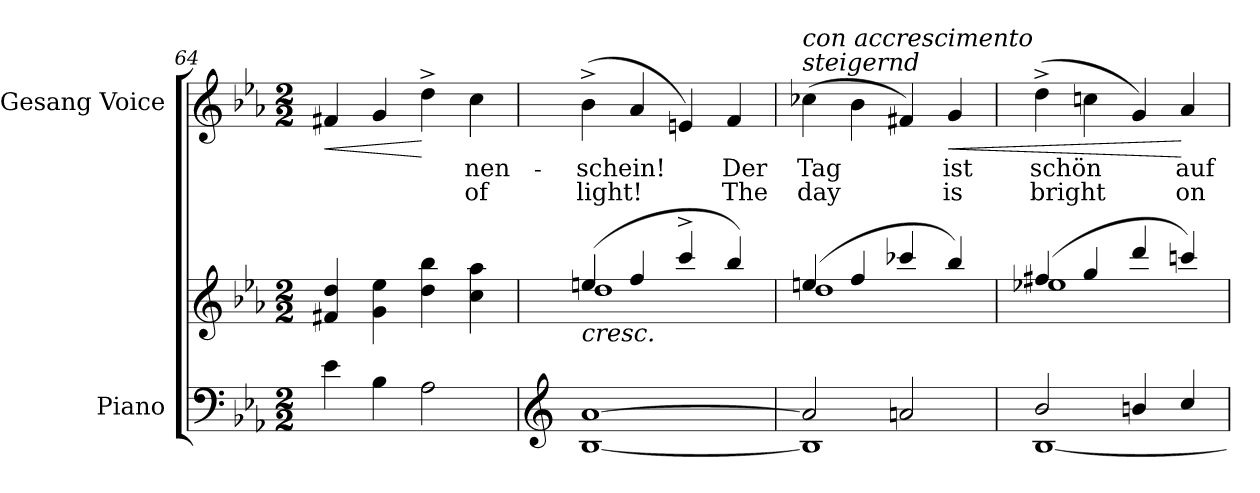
**kern	**kern	**kern	**text	**text	**dynam
*part2	*part2	*part1	*part1	*part1	*part1
*staff3	*staff2	*staff1	*staff1	*staff1	*staff1
*I"Piano	*	*I"Gesang Voice	*	*	*
*I'Pno	*	*	*	*	*
*clefF4	*clefG2	*clefG2	*	*	*
*k[b-e-a-]	*k[b-e-a-]	*k[b-e-a-]	*	*	*
*M2/2	*M2/2	*M2/2	*	*	*
=64	=64	=64	=64	=64	=64
!	!	!	!	!	!LO:HP:b
4e-\	4f#X/ 4dd/	4f#X/	.	.	<
4B-\	4g\ 4ee-\	4g/	.	.	.
2A-\	4dd\ 4bb-\	4dd^\	.	.	[
.	4cc\ 4aa-\	4cc\	-nen-	of	.
=65	=65	=65	=65	=65	=65
*clefG2	*	*	*	*	*
*^	*^	*	*	*	*
!	!	!LO:TX:b:i:t=cresc.	!	!	!	!	!
[1a-	[1B-	(4een/	1dd	(4b-^\	-schein!	light!	.
.	.	4ff/	.	4a-/	.	.	.
.	.	4ccc^/	.	4en/)	.	.	.
.	.	4bb-/)	.	4f/	Der	The	.
=66	=66	=66	=66	=66	=66	=66	=66
!	!	!	!	!LO:TX:i:t=steigernd	!	!	!
!	!	!	!	!LO:TX:i:t=con accrescimento	!	!	!
2a-/]	1B-]	(4een/	1dd	(4cc-X\	Tag	day	.
.	.	4ff/	.	4b-\	.	.	.
2an/	.	4ccc-X/	.	4f#X/)	.	.	.
!	!	!	!	!	!	!	!LO:HP:b
.	.	4bb-/)	.	4g/	ist	is	<
=67	=67	=67	=67	=67	=67	=67	=67
2b-/	[1B-	(4ff#X/	1ee-X	(4dd^\	schön	bright	.
.	.	4gg/	.	4ccn\	.	.	.
4bn/	.	4ddd/	.	4g/)	.	.	.
4cc/	.	4cccn/)	.	4a-/	auf	on	[
*v	*v	*	*	*	*	*	*
*	*v	*v	*	*	*	*
=	=	=	=	=	=
*-	*-	*-	*-	*-	*-
